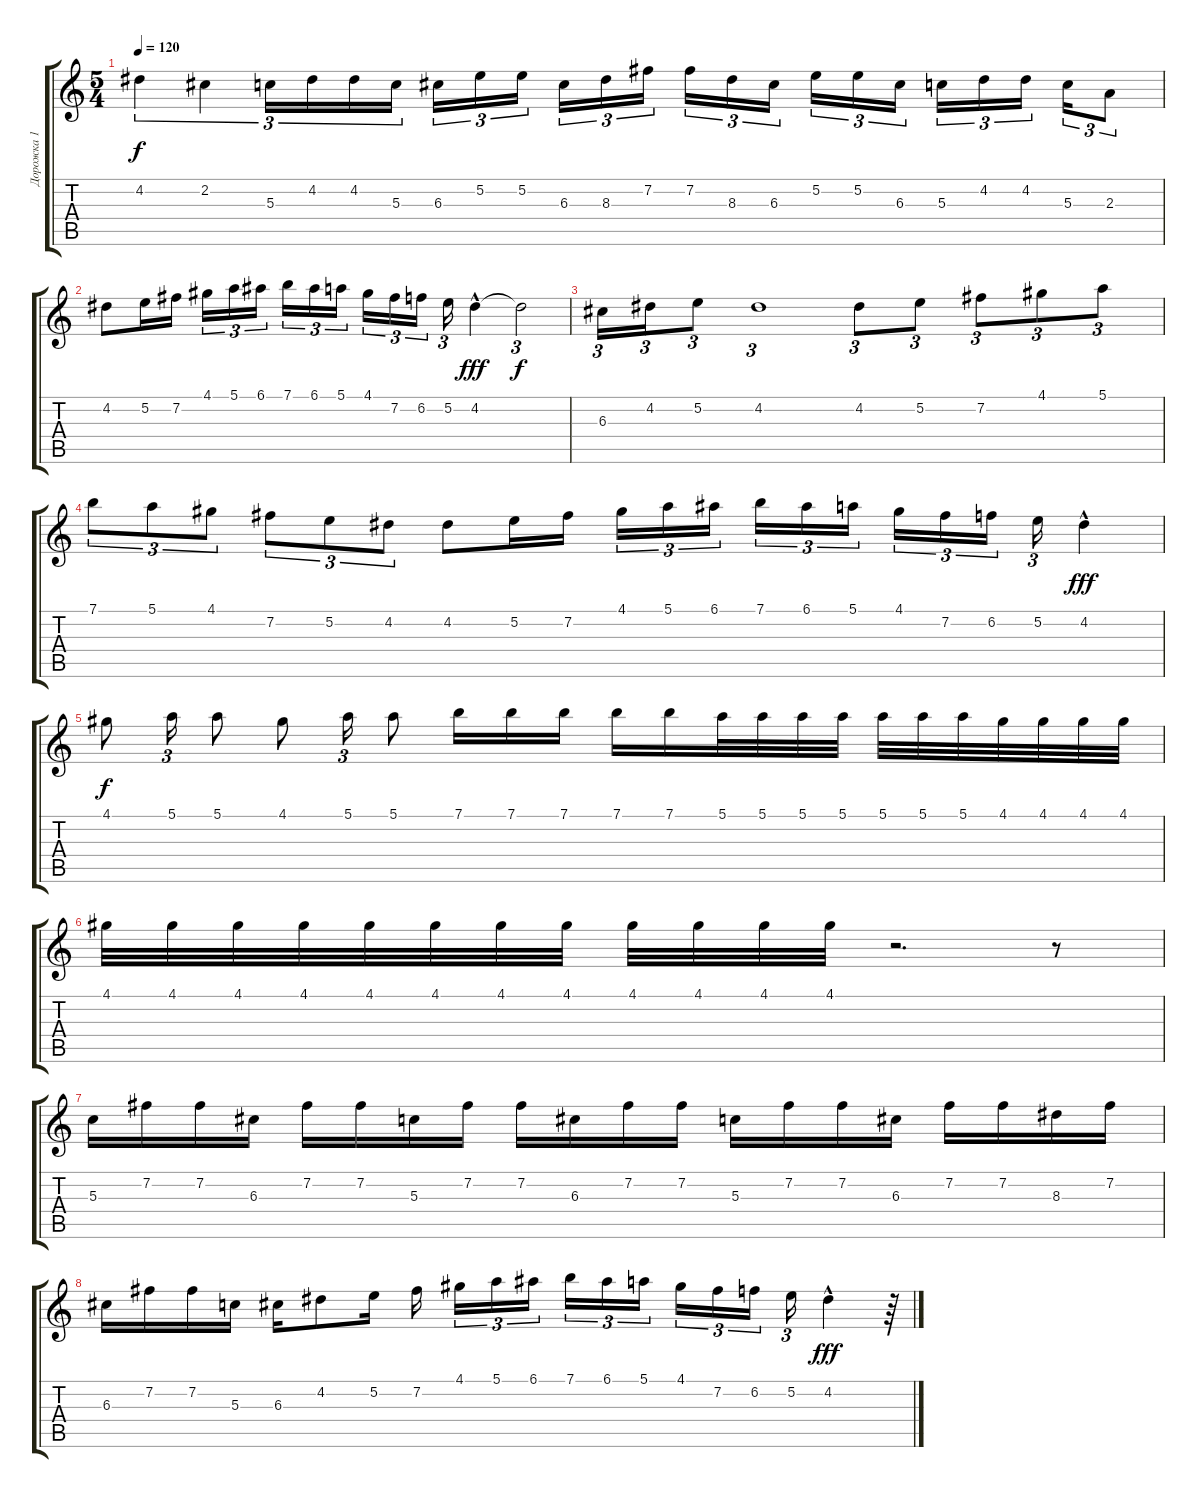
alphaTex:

\track ("Дорожка 1" "Дорожка 1") {instrument acousticguitarnylon}
\staff {score tabs}
\tuning (E4 B3 G3 D3 A2 E2) {hide}
\ts (5 4)
\tempo 120
\clef g2
\ks c
4.2.4{tu (3 2) dy f} 2.2.4{tu (3 2)} 5.3.16{tu (3 2)} 4.2.16{tu (3 2)} 4.2.16{tu (3 2)} 5.3.16{tu (3 2)} 6.3.16{tu (3 2)} 5.2.16{tu (3 2)} 5.2.16{tu (3 2)} 6.3.16{tu (3 2)} 8.3.16{tu (3 2)} 7.2.16{tu (3 2)} 7.2.16{tu (3 2)} 8.3.16{tu (3 2)} 6.3.16{tu (3 2)} 5.2.16{tu (3 2)} 5.2.16{tu (3 2)} 6.3.16{tu (3 2)} 5.3.16{tu (3 2)} 4.2.16{tu (3 2)} 4.2.16{tu (3 2)} 5.3.16{tu (3 2)} 2.3.8{tu (3 2)} |
4.2.8 5.2.16 7.2.16 4.1.16{tu (3 2)} 5.1.16{tu (3 2)} 6.1.16{tu (3 2)} 7.1.16{tu (3 2)} 6.1.16{tu (3 2)} 5.1.16{tu (3 2)} 4.1.16{tu (3 2)} 7.2.16{tu (3 2)} 6.2.16{tu (3 2)} 5.2.16{tu (3 2)} 4.2{hac}.4{dy fff} 4.2{t}.2{tu (3 2) dy f} |
6.3.16{tu (3 2)} 4.2.16{tu (3 2)} 5.2.8{tu (3 2)} 4.2.1{tu (3 2)} 4.2.8{tu (3 2)} 5.2.8{tu (3 2)} 7.2.8{tu (3 2)} 4.1.8{tu (3 2)} 5.1.8{tu (3 2)} |
7.1.8{tu (3 2)} 5.1.8{tu (3 2)} 4.1.8{tu (3 2)} 7.2.8{tu (3 2)} 5.2.8{tu (3 2)} 4.2.8{tu (3 2)} 4.2.8 5.2.16 7.2.16 4.1.16{tu (3 2)} 5.1.16{tu (3 2)} 6.1.16{tu (3 2)} 7.1.16{tu (3 2)} 6.1.16{tu (3 2)} 5.1.16{tu (3 2)} 4.1.16{tu (3 2)} 7.2.16{tu (3 2)} 6.2.16{tu (3 2)} 5.2.16{tu (3 2)} 4.2{hac}.4{dy fff} |
4.1.8{dy f} 5.1.16{tu (3 2)} 5.1.8 4.1.8 5.1.16{tu (3 2)} 5.1.8 7.1.16 7.1.16 7.1.16 7.1.16 7.1.16 5.1.32 5.1.32 5.1.32 5.1.32 5.1.32 5.1.32 5.1.32 4.1.32 4.1.32 4.1.32 4.1.32 |
4.1.32 4.1.32 4.1.32 4.1.32 4.1.32 4.1.32 4.1.32 4.1.32 4.1.32 4.1.32 4.1.32 4.1.32 r.2{d} r.8 |
5.3.16 7.2.16 7.2.16 6.3.16 7.2.16 7.2.16 5.3.16 7.2.16 7.2.16 6.3.16 7.2.16 7.2.16 5.3.16 7.2.16 7.2.16 6.3.16 7.2.16 7.2.16 8.3.16 7.2.16 |
6.3.16 7.2.16 7.2.16 5.3.16 6.3.16 4.2.8 5.2.16 7.2.16 4.1.16{tu (3 2)} 5.1.16{tu (3 2)} 6.1.16{tu (3 2)} 7.1.16{tu (3 2)} 6.1.16{tu (3 2)} 5.1.16{tu (3 2)} 4.1.16{tu (3 2)} 7.2.16{tu (3 2)} 6.2.16{tu (3 2)} 5.2.16{tu (3 2)} 4.2{hac}.4{dy fff} r.64
